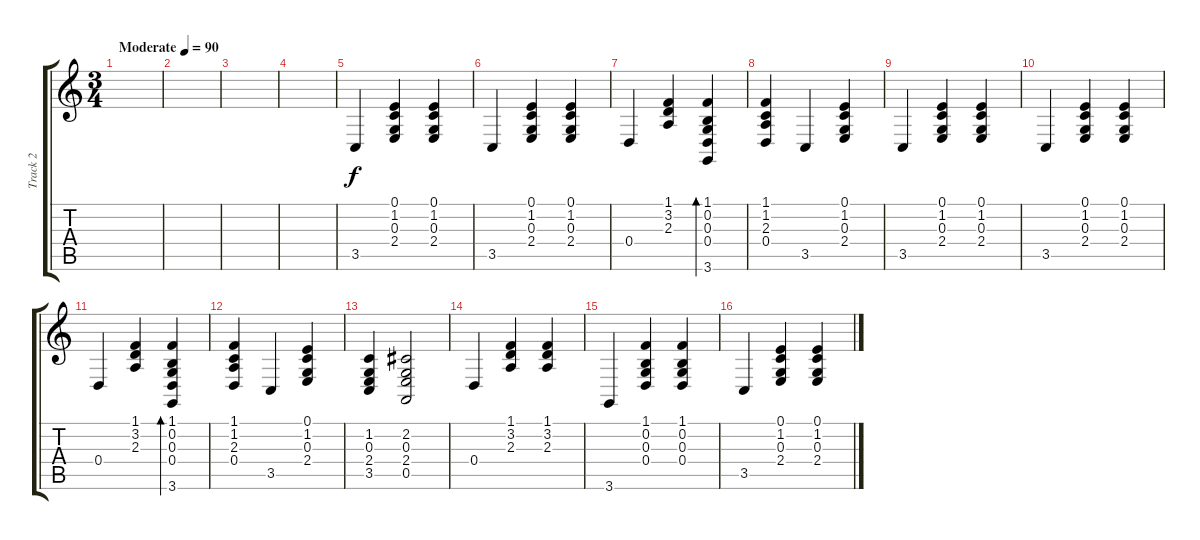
\track ("Track 2" "Track 2") {instrument acousticgrandpiano}
\staff {score tabs}
\tuning (E4 B3 G3 D3 A2 E2) {hide}
\ts (3 4)
\tempo (90 "Moderate")
\clef g2
\ks c
|
|
|
|
3.5.4 (0.1 1.2 0.3 2.4).4 (0.1 1.2 0.3 2.4).4 |
3.5.4 (0.1 1.2 0.3 2.4).4 (0.1 1.2 0.3 2.4).4 |
0.4.4 (1.1 3.2 2.3).4 (1.1 0.2 0.3 0.4 3.6).4{bd 120} |
(1.1 1.2 2.3 0.4).4 3.5.4 (0.1 1.2 0.3 2.4).4 |
3.5.4 (0.1 1.2 0.3 2.4).4 (0.1 1.2 0.3 2.4).4 |
3.5.4 (0.1 1.2 0.3 2.4).4 (0.1 1.2 0.3 2.4).4 |
0.4.4 (1.1 3.2 2.3).4 (1.1 0.2 0.3 0.4 3.6).4{bd 120} |
(1.1 1.2 2.3 0.4).4 3.5.4 (0.1 1.2 0.3 2.4).4 |
(1.2 0.3 2.4 3.5).4 (2.2 0.3 2.4 0.5).2 |
0.4.4 (1.1 3.2 2.3).4 (1.1 3.2 2.3).4 |
3.6.4 (1.1 0.2 0.3 0.4).4 (1.1 0.2 0.3 0.4).4 |
3.5.4 (0.1 1.2 0.3 2.4).4 (0.1 1.2 0.3 2.4).4
